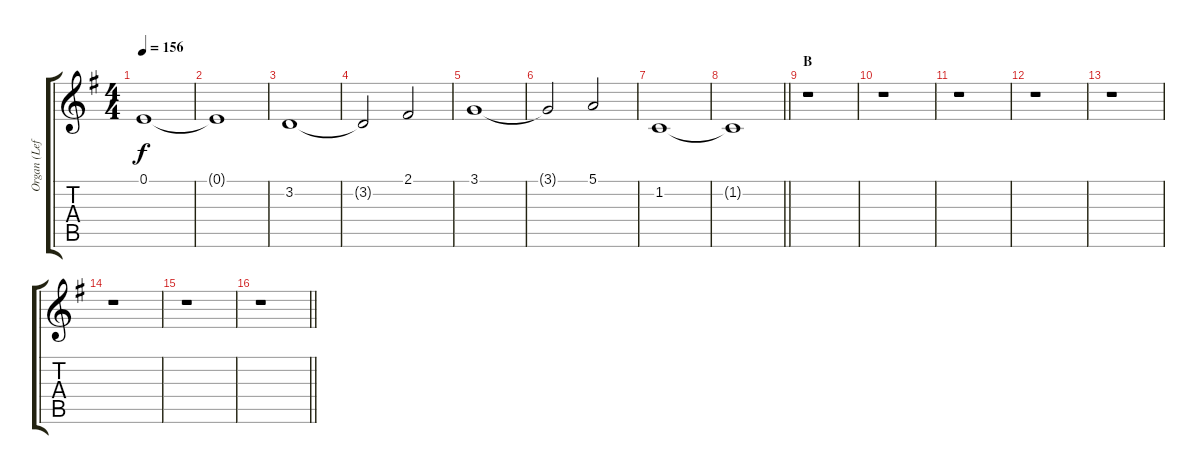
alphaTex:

\track ("Organ (Left Hand)" "Organ (Lef") {instrument drawbarorgan}
\staff {score tabs}
\tuning (E4 B3 G3 D3 A2 E2) {hide}
\ts (4 4)
\tempo 156
\clef g2
\ks g
0.1.1{dy f} |
0.1{t}.1 |
3.2.1 |
3.2{t}.2 2.1.2 |
3.1.1 |
3.1{t}.2 5.1.2 |
1.2.1 |
\barLineRight lightlight
1.2{t}.1 |
\section ("" "B")
r.1 |
r.1 |
r.1 |
r.1 |
r.1 |
r.1 |
r.1 |
\barLineRight lightlight
r.1
